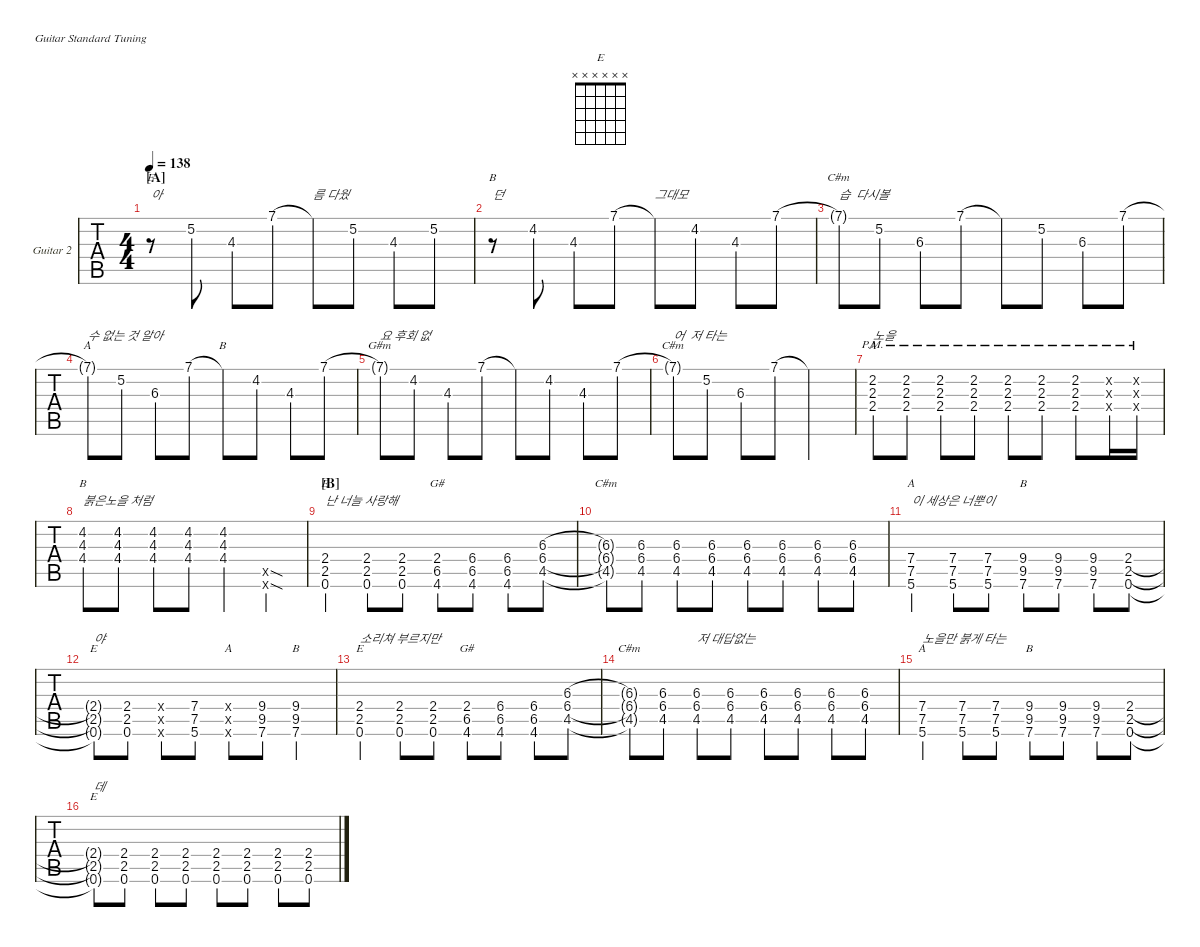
\defaultSystemsLayout 4
\hideDynamics
\bracketExtendMode nobrackets
\firstSystemTrackNameOrientation horizontal
\track ("Guitar 2" "Guitar 2") {defaultSystemsLayout 4 instrument distortionguitar}
\staff {tabs}
\tuning (E4 B3 G3 D3 A2 E2)
\chord ("B" x x x x x x)
\chord ("E" x x x 2 2 0) {showdiagram false showfingering false barre 2}
\chord ("C#m" x x 6 6 4 x) {firstfret 4 showdiagram false showfingering false}
\chord ("A" x x x 7 7 5) {firstfret 5 showdiagram false showfingering false}
\chord ("B" x x x 9 9 7) {firstfret 7 showdiagram false showfingering false}
\chord ("G#" x x x 2 6 4) {firstfret 2 showdiagram false showfingering false}
\chord ("A" x x x x x x)
\chord ("B" 7 x x x x x) {firstfret 7 showdiagram false showfingering false}
\chord ("G#m" 7 x x x x x) {firstfret 7 showdiagram false showfingering false}
\chord ("C#m" 7 x x x x x) {firstfret 7 showdiagram false showfingering false}
\chord ("E" x x x x x x)
\chord ("A" 7 x x x x x) {firstfret 7 showdiagram false showfingering false}
\chord ("A" x 2 2 2 x x) {showdiagram false showfingering false barre (2 2)}
\chord ("B" x 4 4 4 x x) {showdiagram false showfingering false barre (4 4)}
\ts (4 4)
\section ("A" "")
\tempo 138
\clef g2
\ks c
r.8{ch "E" txt "아" dy mf} 5.2.8 4.3.8 7.1.8 7.1{t}.8{txt "름 다웠"} 5.2.8 4.3.8 5.2.8 |
r.8{ch "B" txt "던"} 4.2{acc #}.8 4.3.8 7.1.8 7.1{t}.8{txt "그대모"} 4.2{acc #}.8 4.3.8 7.1.8 |
7.1{t}.8{ch "C#m" txt "습  다시볼"} 5.2.8 6.3{acc #}.8 7.1.8 7.1{t}.8 5.2.8 6.3{acc #}.8 7.1.8 |
7.1{t}.8{ch "A" txt "수 없는 것 알아"} 5.2.8 6.3{acc #}.8 7.1.8 7.1{t}.8{ch "B"} 4.2{acc #}.8 4.3.8 7.1.8 |
7.1{t}.8{ch "G#m" txt "요 후회 없"} 4.2{acc #}.8 4.3.8 7.1.8 7.1{t}.8 4.2{acc #}.8 4.3.8 7.1.8 |
7.1{t}.8{ch "C#m" txt "어  저 타는"} 5.2.8 6.3{acc #}.8 7.1.8 7.1{t}.2 |
(2.2{pm acc #} 2.3{pm} 2.4{pm}).8{ch "A" txt "노을" instrument distortionguitar} (2.2{pm acc #} 2.3{pm} 2.4{pm}).8 (2.2{pm acc #} 2.3{pm} 2.4{pm}).8 (2.2{pm acc #} 2.3{pm} 2.4{pm}).8 (2.2{pm acc #} 2.3{pm} 2.4{pm}).8 (2.2{pm acc #} 2.3{pm} 2.4{pm}).8 (2.2{pm acc #} 2.3{pm} 2.4{pm}).8 (0.4{pm x} 0.3{pm x} 0.2{pm x}).16 (0.2{pm x} 0.3{pm x} 0.4{pm x}).16 |
(4.2{acc #} 4.3 4.4{acc #}).8{ch "B" txt "붉은노을 처럼"} (4.2{acc #} 4.3 4.4{acc #}).8 (4.2{acc #} 4.3 4.4{acc #}).8 (4.2{acc #} 4.3 4.4{acc #}).8 (4.2{acc #} 4.3 4.4{acc #}).4 (0.5{sod x} 0.6{sod x}).4 |
\section ("B" "")
(2.4 2.5 0.6).4{ch "E" txt "난 너늘 사랑해"} (2.4 2.5 0.6).8 (2.4 2.5 0.6).8 (2.4 6.5{acc #} 4.6{acc #}).8{ch "G#"} (6.4{acc #} 6.5{acc #} 4.6{acc #}).8 (6.4{acc #} 6.5{acc #} 4.6{acc #}).8 (6.3{acc #} 6.4{acc #} 4.5{acc #}).8 |
(6.3{t acc #} 6.4{t acc #} 4.5{t acc #}).8{ch "C#m"} (6.3{acc #} 6.4{acc #} 4.5{acc #}).8 (6.3{acc #} 6.4{acc #} 4.5{acc #}).8 (6.3{acc #} 6.4{acc #} 4.5{acc #}).8 (6.3{acc #} 6.4{acc #} 4.5{acc #}).8 (6.3{acc #} 6.4{acc #} 4.5{acc #}).8 (6.3{acc #} 6.4{acc #} 4.5{acc #}).8 (6.3{acc #} 6.4{acc #} 4.5{acc #}).8 |
(7.4 7.5 5.6).4{ch "A" txt "이 세상은 너뿐이"} (7.4 7.5 5.6).8 (7.4 7.5 5.6).8 (7.6 9.5{acc #} 9.4).8{ch "B"} (7.6 9.5{acc #} 9.4).8 (7.6 9.5{acc #} 9.4).8 (2.4 2.5 0.6).8 |
(2.4{t} 2.5{t} 0.6{t}).8{ch "E" txt "야"} (0.6 2.5 2.4).8 (0.4{x} 0.5{x} 0.6{x}).8 (5.6 7.5 7.4).8 (0.4{x} 0.5{x} 0.6{x}).8{ch "A"} (7.6 9.5{acc #} 9.4).8 (9.4{st} 9.5{st acc #} 7.6{st}).4{ch "B"} |
(2.4 2.5 0.6).4{ch "E" txt "소리쳐 부르지만"} (2.4 2.5 0.6).8 (2.4 2.5 0.6).8 (2.4 6.5{acc #} 4.6{acc #}).8{ch "G#"} (6.4{acc #} 6.5{acc #} 4.6{acc #}).8 (6.4{acc #} 6.5{acc #} 4.6{acc #}).8 (6.3{acc #} 6.4{acc #} 4.5{acc #}).8 |
(6.3{t acc #} 6.4{t acc #} 4.5{t acc #}).8{ch "C#m"} (6.3{acc #} 6.4{acc #} 4.5{acc #}).8 (6.3{acc #} 6.4{acc #} 4.5{acc #}).8{txt "저 대답없는"} (6.3{acc #} 6.4{acc #} 4.5{acc #}).8 (6.3{acc #} 6.4{acc #} 4.5{acc #}).8 (6.3{acc #} 6.4{acc #} 4.5{acc #}).8 (6.3{acc #} 6.4{acc #} 4.5{acc #}).8 (6.3{acc #} 6.4{acc #} 4.5{acc #}).8 |
(7.4 7.5 5.6).4{ch "A" txt "노을만 붉게 타는"} (7.4 7.5 5.6).8 (7.4 7.5 5.6).8 (7.6 9.5{acc #} 9.4).8{ch "B"} (7.6 9.5{acc #} 9.4).8 (7.6 9.5{acc #} 9.4).8 (2.4 2.5 0.6).8 |
(2.4{t} 2.5{t} 0.6{t}).8{ch "E" txt "데"} (0.6 2.5 2.4).8 (0.6 2.5 2.4).8 (0.6 2.5 2.4).8 (0.6 2.5 2.4).8 (0.6 2.5 2.4).8 (0.6 2.5 2.4).8 (0.6 2.5 2.4).8
